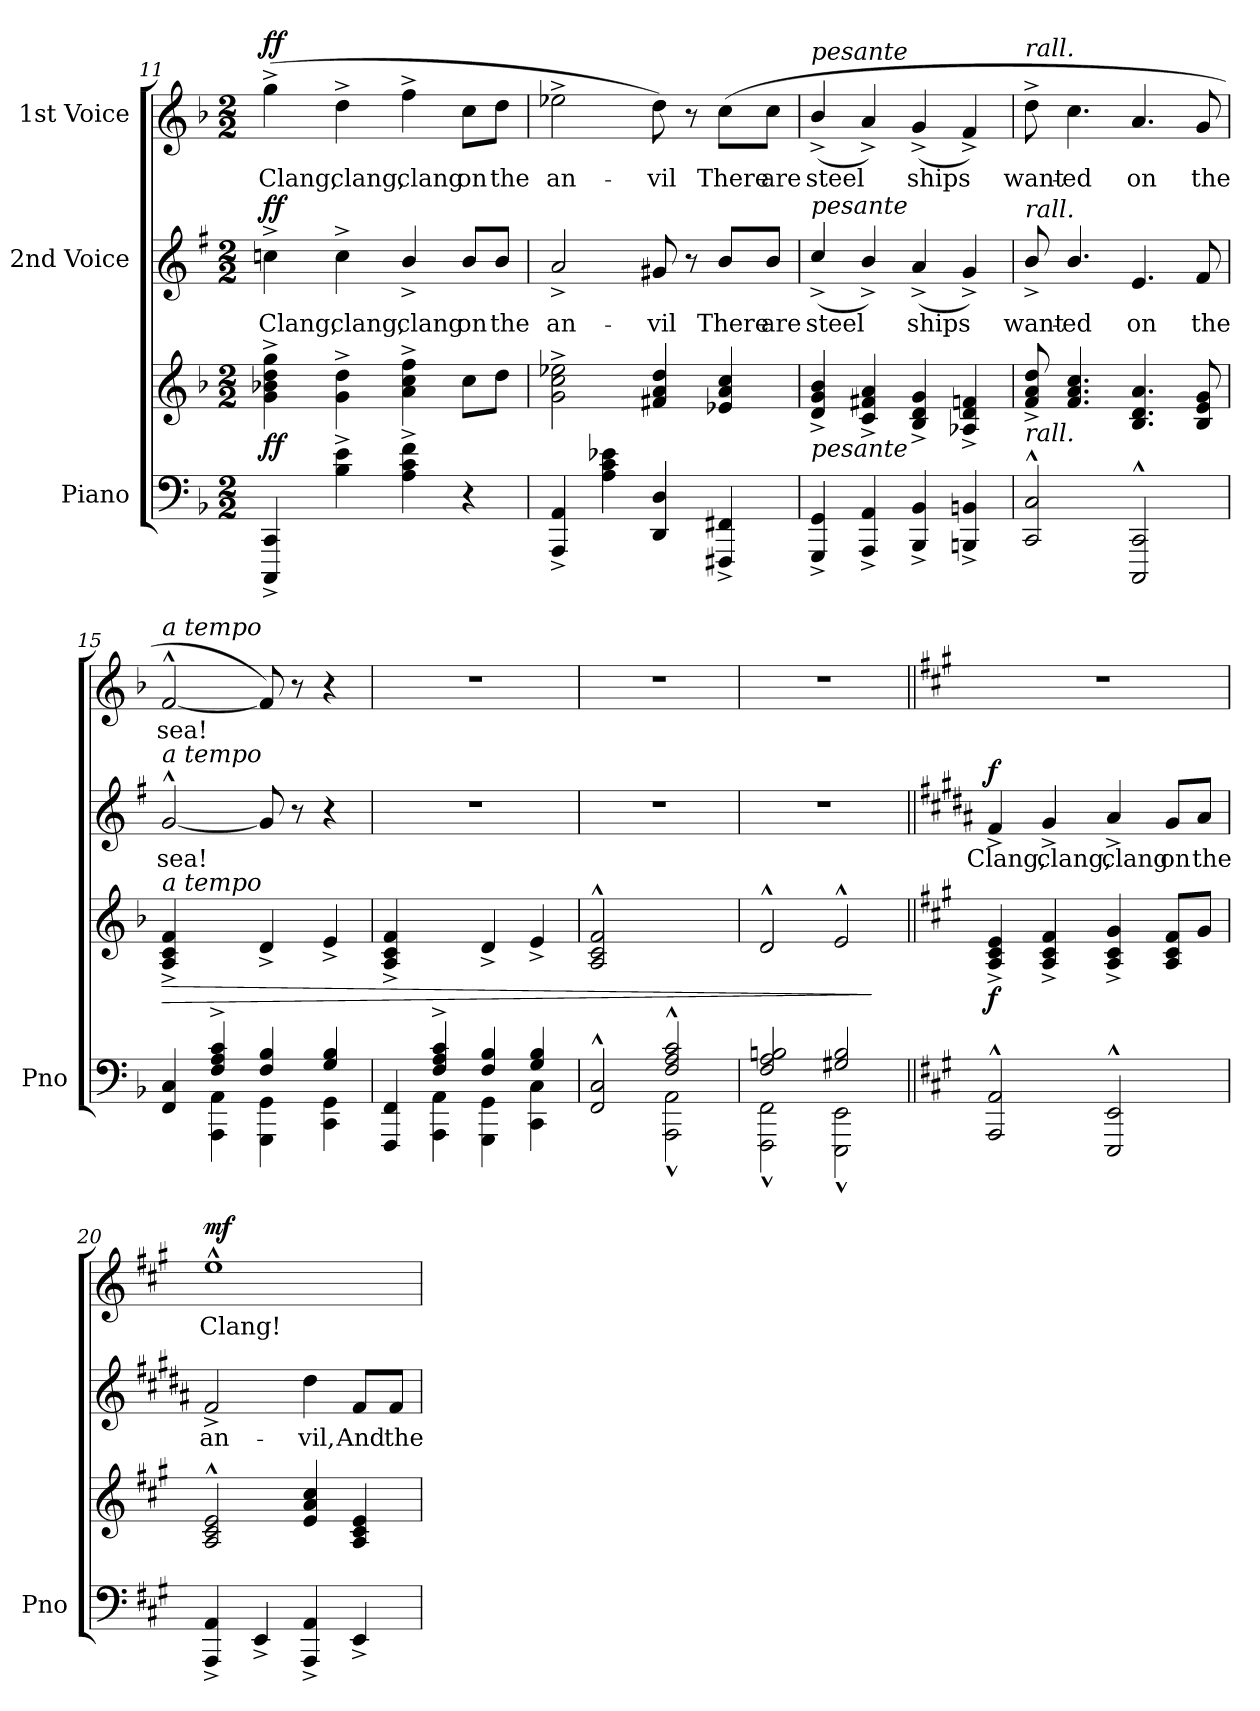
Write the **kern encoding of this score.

**kern	**kern	**dynam	**kern	**text	**dynam	**kern	**text	**dynam
*part3	*part3	*part3	*part2	*part2	*part2	*part1	*part1	*part1
*staff4	*staff3	*staff3/4	*staff2	*staff2	*staff2	*staff1	*staff1	*staff1
*I"Piano	*	*	*I"2nd Voice	*	*	*I"1st Voice	*	*
*I'Pno	*	*	*	*	*	*	*	*
*clefF4	*clefG2	*	*clefG2	*	*	*clefG2	*	*
*	*	*	*ITrd1c2	*	*	*	*	*
*k[b-]	*k[b-]	*	*k[b-]	*	*	*k[b-]	*	*
*M2/2	*M2/2	*	*M2/2	*	*	*M2/2	*	*
=11	=11	=11	=11	=11	=11	=11	=11	=11
!	!	!LO:DY:b	!	!LO:LY:b	!LO:DY:a	!	!LO:LY:b	!LO:DY:a
4CCC/^ 4CC/^	4g\^ 4b-X\^ 4dd\^ 4gg\^	ff	4b-X^\	Clang,	ff	(>4gg^\	Clang,	ff
!	!	!	!	!LO:LY:b	!	!	!LO:LY:b	!
4B-\^ 4e\^	4g\^ 4dd\^	.	4b-^\	clang,	.	4dd^\	clang,	.
!	!	!	!	!LO:LY:b	!	!	!LO:LY:b	!
4A\^ 4c\^ 4f\^	4a\^ 4cc\^ 4ff\^	.	4a^/	clang	.	4ff^\	clang	.
!	!	!	!	!LO:LY:b	!	!	!LO:LY:b	!
4r	8cc\L	.	8a/L	on	.	8cc\L	on	.
!	!	!	!	!LO:LY:b	!	!	!LO:LY:b	!
.	8dd\J	.	8a/J	the	.	8dd\J	the	.
!!LO:PB:g=z
=12	=12	=12	=12	=12	=12	=12	=12	=12
!	!	!	!	!LO:LY:b	!	!	!LO:LY:b	!
4AAA/^ 4AA/^	2g\^ 2cc\^ 2ee-X\^	.	2g^/	an-	.	2ee-X^\	an-	.
4A\ 4c\ 4e-X\	.	.	.	.	.	.	.	.
!	!	!	!	!LO:LY:b	!	!	!LO:LY:b	!
4DD/ 4D/	4f#X/ 4a/ 4dd/	.	8f#X/	-vil	.	8dd\)	-vil	.
.	.	.	8r	.	.	8r	.	.
!	!	!	!	!LO:LY:b	!	!	!LO:LY:b	!
4FFF#X/^ 4FF#X/^	4e-X/ 4a/ 4cc/	.	8a/L	There	.	(>8cc\L	There	.
!	!	!	!	!LO:LY:b	!	!	!LO:LY:b	!
.	.	.	8a/J	are	.	8cc\J	are	.
=13	=13	=13	=13	=13	=13	=13	=13	=13
*	*	*	*	*	*	*MM122	*	*
!	!	!	!	!	!	!LO:TX:a:i:t=pesante	!	!
!	!	!	!LO:TX:a:i:t=pesante	!	!	!	!	!
!	!LO:TX:b:i:t=pesante	!	!	!	!	!	!	!
!	!	!	!	!LO:LY:b	!	!	!LO:LY:b	!
4GGG/^ 4GG/^	4d/^ 4g/^ 4b-/^	.	(<4b-^/	steel	.	(<4b-^/	steel	.
4AAA/^ 4AA/^	4c/^ 4f#X/^ 4a/^	.	4a^/)	.	.	4a^/)	.	.
!	!	!	!	!LO:LY:b	!	!	!LO:LY:b	!
4BBB-/^ 4BB-/^	4B-/^ 4d/^ 4g/^	.	(<4g^/	ships	.	(<4g^/	ships	.
4BBBn/^ 4BBn/^	4A-X/^ 4d/^ 4fn/^	.	4f^/)	.	.	4f^/)	.	.
=14	=14	=14	=14	=14	=14	=14	=14	=14
*	*	*	*	*	*	*MM114	*	*
!	!	!	!	!	!	!LO:TX:a:i:t=rall.	!	!
!	!	!	!LO:TX:a:i:t=rall.	!	!	!	!	!
!	!LO:TX:b:i:t=rall.	!	!	!	!	!	!	!
!	!	!	!	!LO:LY:b	!	!	!LO:LY:b	!
2CC/^^ 2C/^^	8f/^ 8a/^ 8dd/^	.	8a^/	want-	.	8dd^\	want-	.
!	!	!	!	!LO:LY:b	!	!	!LO:LY:b	!
.	4.f/ 4.a/ 4.cc/	.	4.a/	-ed	.	4.cc\	-ed	.
*	*	*	*	*	*	*MM106	*	*
!	!	!	!	!LO:LY:b	!	!	!LO:LY:b	!
2CCC/^^ 2CC/^^	4.B-/ 4.d/ 4.a/	.	4.d/	on	.	4.a/	on	.
!	!	!	!	!LO:LY:b	!	!	!LO:LY:b	!
.	8B-/ 8e/ 8g/	.	8e/	the	.	8g/	the	.
=15	=15	=15	=15	=15	=15	=15	=15	=15
*	*	*	*	*	*	*MM126	*	*
*^	*	*	*	*	*	*	*	*
*	*^	*	*	*	*	*	*	*	*
!	!	!	!	!	!	!	!	!LO:TX:a:i:t=a tempo	!	!
!	!	!	!	!	!LO:TX:a:i:t=a tempo	!	!	!	!	!
!	!	!	!LO:TX:a:i:t=a tempo	!	!	!	!	!	!	!
!	!	!	!	!LO:HP:b	!	!LO:LY:b	!	!	!LO:LY:b	!
4ryy	2ryy	4FF/ 4C/	4A/^ 4c/^ 4f/^	>	[2f^^/	sea!	.	[2f^^/	sea!	.
4F/^ 4A/^ 4c/^	.	4AAA\ 4AA\	4ryy	.	.	.	.	.	.	.
2ryy	4F/ 4B-/	4GGG\ 4GG\	4d^/	.	8f/]	.	.	8f/])	.	.
.	.	.	.	.	8r	.	.	8r	.	.
.	4G/ 4B-/	4CC\ 4GG\	4e^/	.	4r	.	.	4r	.	.
=16	=16	=16	=16	=16	=16	=16	=16	=16	=16	=16
4ryy	2ryy	4FFF/ 4FF/	4A/^ 4c/^ 4f/^	.	1r	.	.	1r	.	.
4F/^ 4A/^ 4c/^	.	4AAA\ 4AA\	4ryy	.	.	.	.	.	.	.
2ryy	4F/ 4B-/	4GGG\ 4GG\	4d^/	.	.	.	.	.	.	.
.	4G/ 4B-/	4CC\ 4C\	4e^/	.	.	.	.	.	.	.
*	*v	*v	*	*	*	*	*	*	*	*
=17	=17	=17	=17	=17	=17	=17	=17	=17	=17
2ryy	2FF/^^ 2C/^^	2A/^^ 2c/^^ 2f/^^	.	1r	.	.	1r	.	.
2F/^^ 2A/^^ 2c/^^	2AAA\^^ 2AA\^^	2ryy	.	.	.	.	.	.	.
=18	=18	=18	=18	=18	=18	=18	=18	=18	=18
2F/ 2A/ 2Bn/	2FFF\^^ 2FF\^^	2d^^/	.	1r	.	.	1r	.	.
2G#X/ 2B/	2EEE\^^ 2EE\^^	2e^^/	.	.	.	.	.	.	.
*v	*v	*	*	*	*	*	*	*	*
.	.	]	.	.	.	.	.	.
!!LO:LB:g=z
=19||	=19||	=19||	=19||	=19||	=19||	=19||	=19||	=19||
*k[f#c#g#]	*k[f#c#g#]	*	*k[f#c#g#]	*	*	*k[f#c#g#]	*	*
!	!	!LO:DY:b	!	!LO:LY:b	!LO:DY:a	!	!	!
2AAA/^^ 2AA/^^	4A/^ 4c#/^ 4e/^	f	4e^/	Clang,	f	1r	.	.
!	!	!	!	!LO:LY:b	!	!	!	!
.	4A/^ 4c#/^ 4f#/^	.	4f#^/	clang,	.	.	.	.
!	!	!	!	!LO:LY:b	!	!	!	!
2EEE/^^ 2EE/^^	4A/^ 4c#/^ 4g#/^	.	4g#^/	clang	.	.	.	.
!	!	!	!	!LO:LY:b	!	!	!	!
.	8A/ 8c#/ 8f#/L	.	8f#/L	on	.	.	.	.
!	!	!	!	!LO:LY:b	!	!	!	!
.	8g#/J	.	8g#/J	the	.	.	.	.
=20	=20	=20	=20	=20	=20	=20	=20	=20
!	!	!	!	!LO:LY:b	!	!	!LO:LY:b	!LO:DY:a
4AAA/^ 4AA/^	2A/^^ 2c#/^^ 2e/^^	.	2e^/	an-	.	1ee^^	Clang!	mf
4EE^/	.	.	.	.	.	.	.	.
!	!	!	!	!LO:LY:b	!	!	!	!
4AAA/^ 4AA/^	4e/ 4a/ 4cc#/	.	4cc#\	-vil,	.	.	.	.
!	!	!	!	!LO:LY:b	!	!	!	!
4EE^/	4A/ 4c#/ 4e/	.	8e/L	And	.	.	.	.
!	!	!	!	!LO:LY:b	!	!	!	!
.	.	.	8e/J	the	.	.	.	.
=	=	=	=	=	=	=	=	=
*-	*-	*-	*-	*-	*-	*-	*-	*-
